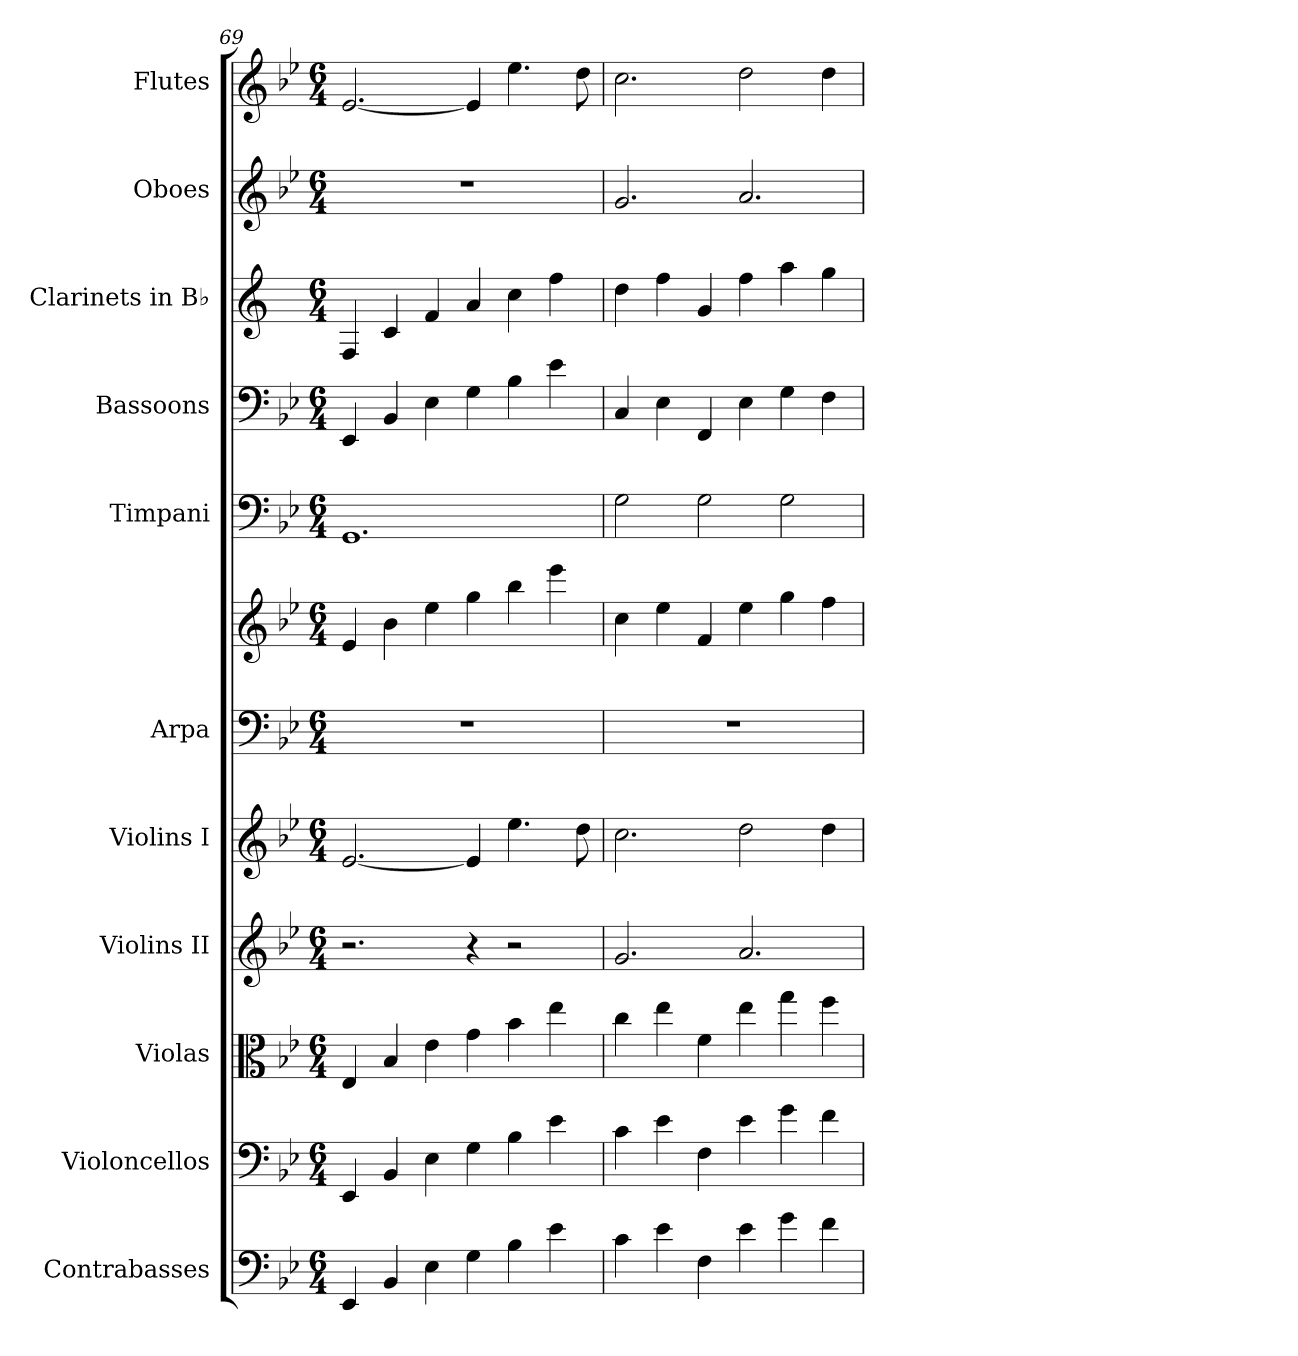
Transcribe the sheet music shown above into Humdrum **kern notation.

**kern	**kern	**kern	**kern	**kern	**kern	**kern	**kern	**kern	**kern	**kern	**kern
*part11	*part10	*part9	*part8	*part7	*part6	*part6	*part5	*part4	*part3	*part2	*part1
*staff12	*staff11	*staff10	*staff9	*staff8	*staff7	*staff6	*staff5	*staff4	*staff3	*staff2	*staff1
*I"Contrabasses	*I"Violoncellos	*I"Violas	*I"Violins II	*I"Violins I	*I"Arpa	*	*I"Timpani	*I"Bassoons	*I"Clarinets in B♭	*I"Oboes	*I"Flutes
*I'Cb.	*I'Vc.	*I'Vla.	*I'Vln. II	*I'Vln. I	*I'Arp.	*	*I'Timp.	*I'Bsn.	*	*I'Ob.	*I'Fl.
*clefF4	*clefF4	*clefC3	*clefG2	*clefG2	*clefF4	*clefG2	*clefF4	*clefF4	*clefG2	*clefG2	*clefG2
*ITrd7c12	*	*	*	*	*	*	*	*	*ITrd1c2	*	*
*k[b-e-]	*k[b-e-]	*k[b-e-]	*k[b-e-]	*k[b-e-]	*k[b-e-]	*k[b-e-]	*k[b-e-]	*k[b-e-]	*k[b-e-]	*k[b-e-]	*k[b-e-]
*M6/4	*M6/4	*M6/4	*M6/4	*M6/4	*M6/4	*M6/4	*M6/4	*M6/4	*M6/4	*M6/4	*M6/4
=69	=69	=69	=69	=69	=69	=69	=69	=69	=69	=69	=69
4EEE-/	4EE-/	4E-/	2.r	[2.e-/	1.r	4e-/	1.GG	4EE-/	4E-/	1.r	[2.e-/
4BBB-/	4BB-/	4B-/	.	.	.	4b-\	.	4BB-/	4B-/	.	.
4EE-\	4E-\	4e-\	.	.	.	4ee-\	.	4E-\	4e-/	.	.
4GG\	4G\	4g\	4r	4e-/]	.	4gg\	.	4G\	4g/	.	4e-/]
4BB-\	4B-\	4b-\	2r	4.ee-\	.	4bb-\	.	4B-\	4b-\	.	4.ee-\
4E-\	4e-\	4ee-\	.	.	.	4eee-\	.	4e-\	4ee-\	.	.
.	.	.	.	8dd\	.	.	.	.	.	.	8dd\
=70	=70	=70	=70	=70	=70	=70	=70	=70	=70	=70	=70
4C\	4c\	4cc\	2.g/	2.cc\	1.r	4cc\	2G\	4C/	4cc\	2.g/	2.cc\
4E-\	4e-\	4ee-\	.	.	.	4ee-\	.	4E-\	4ee-\	.	.
4FF\	4F\	4f\	.	.	.	4f/	2G\	4FF/	4f/	.	.
4E-\	4e-\	4ee-\	2.a/	2dd\	.	4ee-\	.	4E-\	4ee-\	2.a/	2dd\
4G\	4g\	4gg\	.	.	.	4gg\	2G\	4G\	4gg\	.	.
4F\	4f\	4ff\	.	4dd\	.	4ff\	.	4F\	4ff\	.	4dd\
=	=	=	=	=	=	=	=	=	=	=	=
*-	*-	*-	*-	*-	*-	*-	*-	*-	*-	*-	*-
